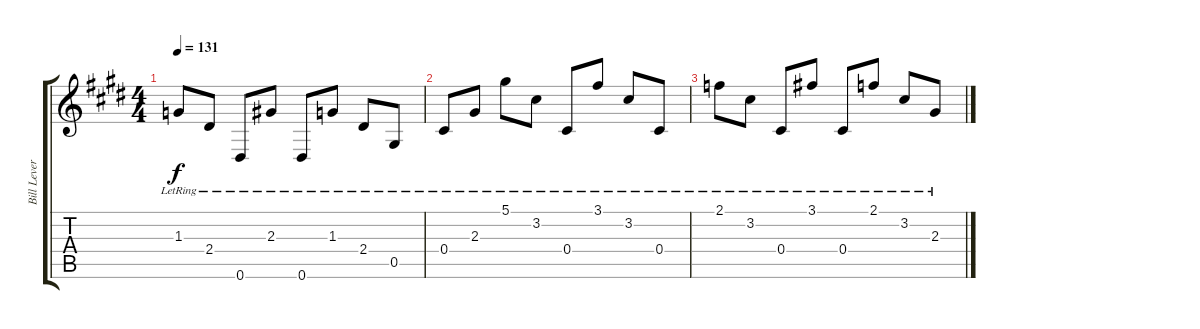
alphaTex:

\track ("Bill Leverty 12 String Electric" "Bill Lever") {instrument electricguitarclean}
\staff {score tabs}
\tuning (Eb4 Bb3 Gb3 Db3 Ab2 Eb2) {hide}
\ts (4 4)
\tempo 131
\clef g2
\ks e
1.3{lr}.8{dy f} 2.4{lr}.8 0.6{lr}.8 2.3{lr}.8 0.6{lr}.8 1.3{lr}.8 2.4{lr}.8 0.5{lr}.8 |
0.4{lr}.8 2.3{lr}.8 5.1{lr}.8 3.2{lr}.8 0.4{lr}.8 3.1{lr}.8 3.2{lr}.8 0.4{lr}.8 |
2.1{lr}.8 3.2{lr}.8 0.4{lr}.8 3.1{lr}.8 0.4{lr}.8 2.1{lr}.8 3.2{lr}.8 2.3{lr}.8
